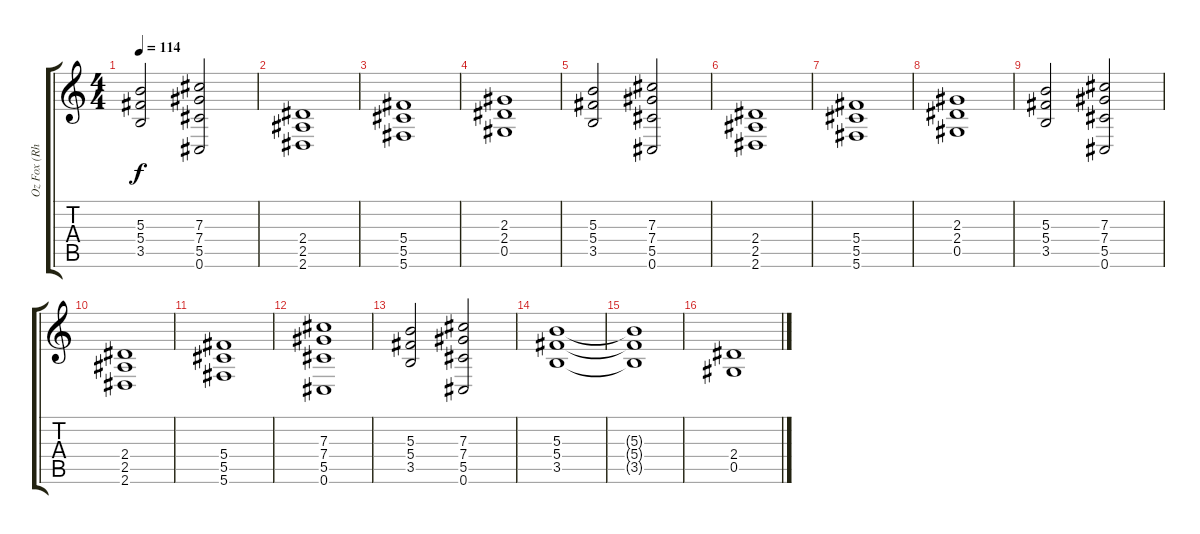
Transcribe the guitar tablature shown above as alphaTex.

\track ("Oz Fox (Rhythm)" "Oz Fox (Rh") {instrument overdrivenguitar}
\staff {score tabs}
\tuning (Eb4 Bb3 Gb3 Db3 Ab2 Db2) {hide}
\ts (4 4)
\tempo 114
\clef g2
\ks c
(5.3 5.4 3.5).2{dy f} (7.3 7.4 5.5 0.6).2 |
(2.4 2.5 2.6).1 |
(5.4 5.5 5.6).1 |
(2.3 2.4 0.5).1 |
(5.3 5.4 3.5).2 (7.3 7.4 5.5 0.6).2 |
(2.4 2.5 2.6).1 |
(5.4 5.5 5.6).1 |
(2.3 2.4 0.5).1 |
(5.3 5.4 3.5).2 (7.3 7.4 5.5 0.6).2 |
(2.4 2.5 2.6).1 |
(5.4 5.5 5.6).1 |
(7.3 7.4 5.5 0.6).1 |
(5.3 5.4 3.5).2 (7.3 7.4 5.5 0.6).2 |
(5.3 5.4 3.5).1 |
(5.3{t} 5.4{t} 3.5{t}).1 |
(2.4 0.5).1
